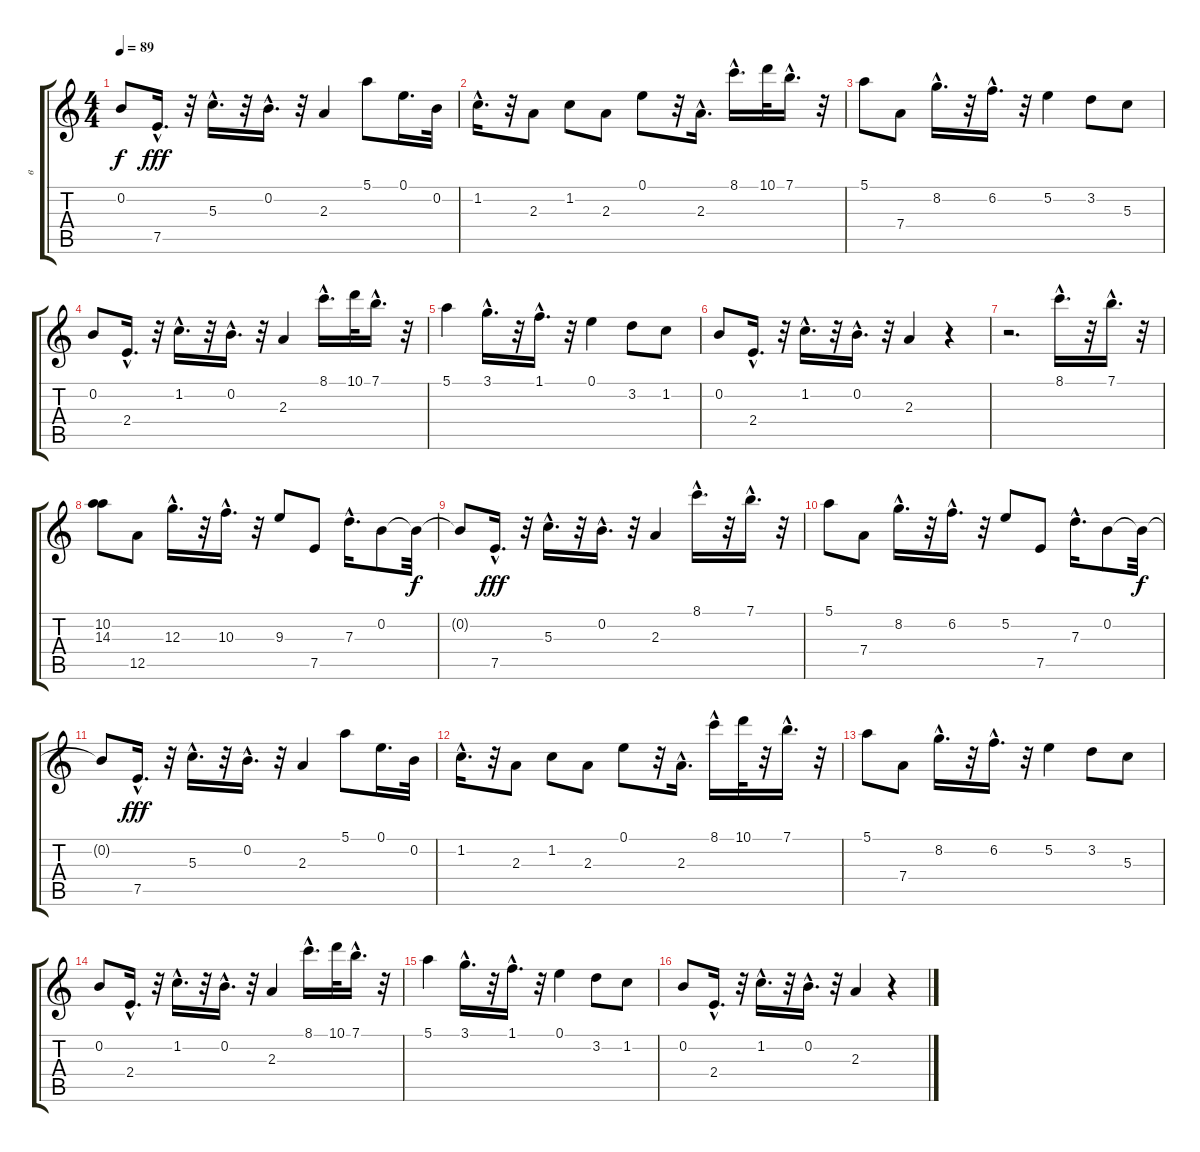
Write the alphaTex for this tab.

\track ("в" "в") {instrument acousticguitarnylon}
\staff {score tabs}
\tuning (E4 B3 G3 D3 A2 E2) {hide}
\ts (4 4)
\tempo 89
\clef g2
\ks c
0.2{t}.8{dy f} 7.5{hac}.16{d dy fff} r.32 5.3{hac}.16{d} r.32 0.2{hac}.16{d} r.32 2.3.4 5.1.8 0.1.16{d} 0.2.32 |
1.2{hac}.16{d} r.32 2.3.8 1.2.8 2.3.8 0.1.8 r.32 2.3{hac}.16{d} 8.1{hac}.16{d} 10.1.32 7.1{hac}.16{d} r.32 |
5.1.8 7.4.8 8.2{hac}.16{d} r.32 6.2{hac}.16{d} r.32 5.2.4 3.2.8 5.3.8 |
0.2.8 2.4{hac}.16{d} r.32 1.2{hac}.16{d} r.32 0.2{hac}.16{d} r.32 2.3.4 8.1{hac}.16{d} 10.1.32 7.1{hac}.16{d} r.32 |
5.1.4 3.1{hac}.16{d} r.32 1.1{hac}.16{d} r.32 0.1.4 3.2.8 1.2.8 |
0.2.8 2.4{hac}.16{d} r.32 1.2{hac}.16{d} r.32 0.2{hac}.16{d} r.32 2.3.4 r.4 |
r.2{d} 8.1{hac}.16{d} r.32 7.1{hac}.16{d} r.32 |
(10.2 14.3).8 12.5.8 12.3{hac}.16{d} r.32 10.3{hac}.16{d} r.32 9.3.8 7.5.8 7.3{hac}.16{d} 0.2.8 0.2{t}.32{dy f} |
0.2{t}.8 7.5{hac}.16{d dy fff} r.32 5.3{hac}.16{d} r.32 0.2{hac}.16{d} r.32 2.3.4 8.1{hac}.16{d} r.32 7.1{hac}.16{d} r.32 |
5.1.8 7.4.8 8.2{hac}.16{d} r.32 6.2{hac}.16{d} r.32 5.2.8 7.5.8 7.3{hac}.16{d} 0.2.8 0.2{t}.32{dy f} |
0.2{t}.8 7.5{hac}.16{d dy fff} r.32 5.3{hac}.16{d} r.32 0.2{hac}.16{d} r.32 2.3.4 5.1.8 0.1.16{d} 0.2.32 |
1.2{hac}.16{d} r.32 2.3.8 1.2.8 2.3.8 0.1.8 r.32 2.3{hac}.16{d} 8.1{hac}.16 10.1.32 r.32 7.1{hac}.16{d} r.32 |
5.1.8 7.4.8 8.2{hac}.16{d} r.32 6.2{hac}.16{d} r.32 5.2.4 3.2.8 5.3.8 |
0.2.8 2.4{hac}.16{d} r.32 1.2{hac}.16{d} r.32 0.2{hac}.16{d} r.32 2.3.4 8.1{hac}.16{d} 10.1.32 7.1{hac}.16{d} r.32 |
5.1.4 3.1{hac}.16{d} r.32 1.1{hac}.16{d} r.32 0.1.4 3.2.8 1.2.8 |
0.2.8 2.4{hac}.16{d} r.32 1.2{hac}.16{d} r.32 0.2{hac}.16{d} r.32 2.3.4 r.4
